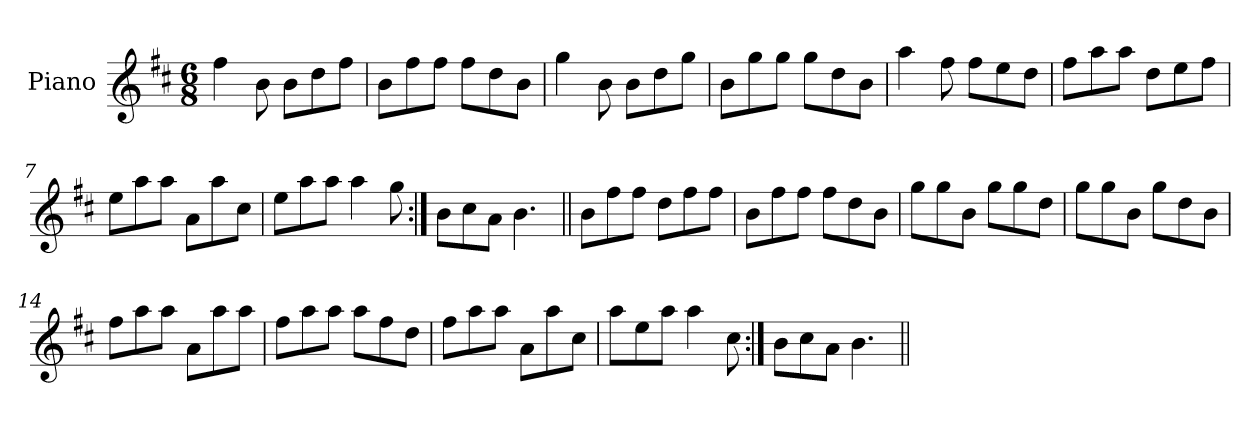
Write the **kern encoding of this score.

**kern
*part1
*staff1
*I"Piano
*I'Pno
*clefG2
*k[f#c#]
*b:
*M6/8
=1
4ff#\
8b\
8b\L
8dd\
8ff#\J
=2
8b\L
8ff#\
8ff#\J
8ff#\L
8dd\
8b\J
=3
4gg\
8b\
8b\L
8dd\
8gg\J
=4
8b\L
8gg\
8gg\J
8gg\L
8dd\
8b\J
=5
4aa\
8ff#\
8ff#\L
8ee\
8dd\J
=6
8ff#\L
8aa\
8aa\J
8dd\L
8ee\
8ff#\J
=7
8ee\L
8aa\
8aa\J
8a\L
8aa\
8cc#\J
=8
8ee\L
8aa\
8aa\J
4aa\
8gg\
=9:|!
8b\L
8cc#\
8a\J
4.b\
=10||
8b\L
8ff#\
8ff#\J
8dd\L
8ff#\
8ff#\J
=11
8b\L
8ff#\
8ff#\J
8ff#\L
8dd\
8b\J
=12
8gg\L
8gg\
8b\J
8gg\L
8gg\
8dd\J
=13
8gg\L
8gg\
8b\J
8gg\L
8dd\
8b\J
=14
8ff#\L
8aa\
8aa\J
8a\L
8aa\
8aa\J
=15
8ff#\L
8aa\
8aa\J
8aa\L
8ff#\
8dd\J
=16
8ff#\L
8aa\
8aa\J
8a\L
8aa\
8cc#\J
=17
8aa\L
8ee\
8aa\J
4aa\
8cc#\
=18:|!
8b\L
8cc#\
8a\J
4.b\
=||
*-
